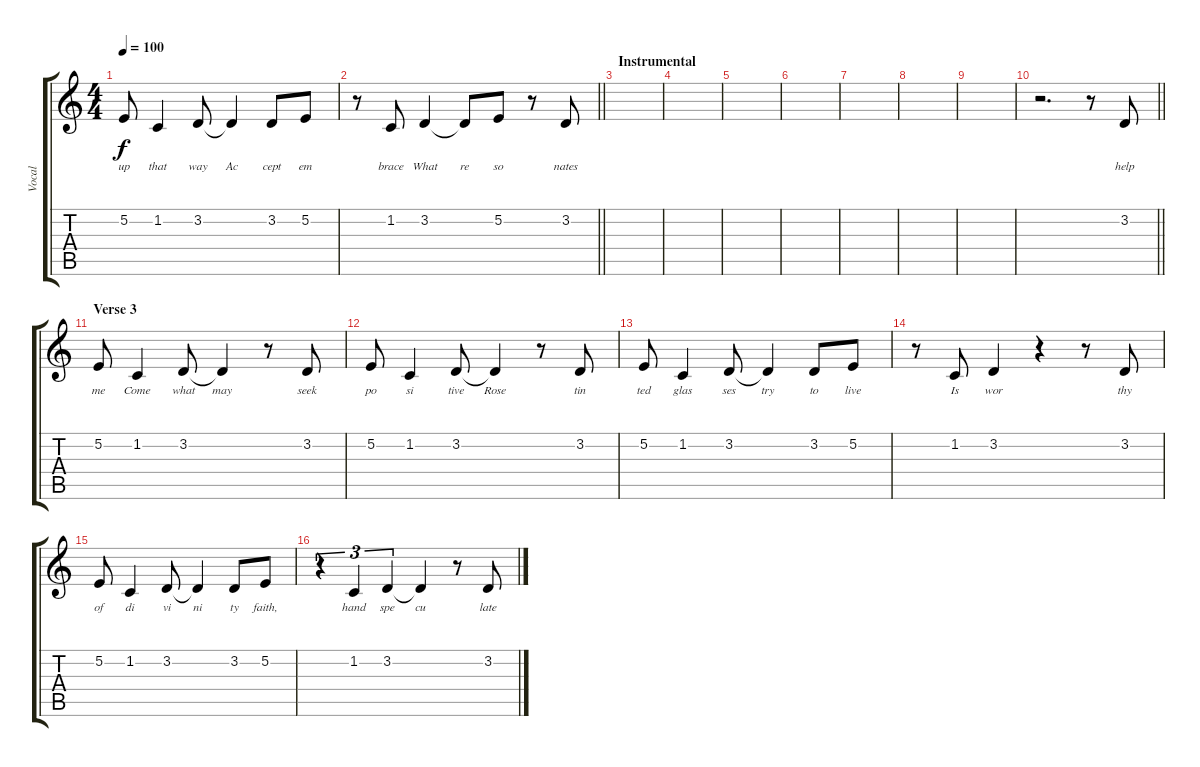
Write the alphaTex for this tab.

\track ("Vocal" "Vocal") {instrument acousticgrandpiano}
\staff {score tabs}
\tuning (E4 B3 G3 D3 A2 E2) {hide}
\ts (4 4)
\tempo 100
\clef g2
\ks c
5.2.8{lyrics (0 "up") lyrics (1 "") lyrics (2 "") lyrics (3 "") lyrics (4 "") dy f} 1.2.4{lyrics (0 "that") lyrics (1 "") lyrics (2 "") lyrics (3 "") lyrics (4 "")} 3.2.8{lyrics (0 "way") lyrics (1 "") lyrics (2 "") lyrics (3 "") lyrics (4 "")} 3.2{t}.4{lyrics (0 "Ac") lyrics (1 "") lyrics (2 "") lyrics (3 "") lyrics (4 "")} 3.2.8{lyrics (0 "cept") lyrics (1 "") lyrics (2 "") lyrics (3 "") lyrics (4 "")} 5.2.8{lyrics (0 "em") lyrics (1 "") lyrics (2 "") lyrics (3 "") lyrics (4 "")} |
\barLineRight lightlight
r.8 1.2.8{lyrics (0 "brace") lyrics (1 "") lyrics (2 "") lyrics (3 "") lyrics (4 "")} 3.2.4{lyrics (0 "What") lyrics (1 "") lyrics (2 "") lyrics (3 "") lyrics (4 "")} 3.2{t}.8{lyrics (0 "re") lyrics (1 "") lyrics (2 "") lyrics (3 "") lyrics (4 "")} 5.2.8{lyrics (0 "so") lyrics (1 "") lyrics (2 "") lyrics (3 "") lyrics (4 "")} r.8 3.2.8{lyrics (0 "nates") lyrics (1 "") lyrics (2 "") lyrics (3 "") lyrics (4 "")} |
\section ("" "Instrumental")
|
|
|
|
|
|
|
\barLineRight lightlight
r.2{d} r.8 3.2.8{lyrics (0 "help") lyrics (1 "") lyrics (2 "") lyrics (3 "") lyrics (4 "")} |
\section ("" "Verse 3")
5.2.8{lyrics (0 "me") lyrics (1 "") lyrics (2 "") lyrics (3 "") lyrics (4 "")} 1.2.4{lyrics (0 "Come") lyrics (1 "") lyrics (2 "") lyrics (3 "") lyrics (4 "")} 3.2.8{lyrics (0 "what") lyrics (1 "") lyrics (2 "") lyrics (3 "") lyrics (4 "")} 3.2{t}.4{lyrics (0 "may") lyrics (1 "") lyrics (2 "") lyrics (3 "") lyrics (4 "")} r.8 3.2.8{lyrics (0 "seek") lyrics (1 "") lyrics (2 "") lyrics (3 "") lyrics (4 "")} |
5.2.8{lyrics (0 "po") lyrics (1 "") lyrics (2 "") lyrics (3 "") lyrics (4 "")} 1.2.4{lyrics (0 "si") lyrics (1 "") lyrics (2 "") lyrics (3 "") lyrics (4 "")} 3.2.8{lyrics (0 "tive") lyrics (1 "") lyrics (2 "") lyrics (3 "") lyrics (4 "")} 3.2{t}.4{lyrics (0 "Rose") lyrics (1 "") lyrics (2 "") lyrics (3 "") lyrics (4 "")} r.8 3.2.8{lyrics (0 "tin") lyrics (1 "") lyrics (2 "") lyrics (3 "") lyrics (4 "")} |
5.2.8{lyrics (0 "ted") lyrics (1 "") lyrics (2 "") lyrics (3 "") lyrics (4 "")} 1.2.4{lyrics (0 "glas") lyrics (1 "") lyrics (2 "") lyrics (3 "") lyrics (4 "")} 3.2.8{lyrics (0 "ses") lyrics (1 "") lyrics (2 "") lyrics (3 "") lyrics (4 "")} 3.2{t}.4{lyrics (0 "try") lyrics (1 "") lyrics (2 "") lyrics (3 "") lyrics (4 "")} 3.2.8{lyrics (0 "to") lyrics (1 "") lyrics (2 "") lyrics (3 "") lyrics (4 "")} 5.2.8{lyrics (0 "live") lyrics (1 "") lyrics (2 "") lyrics (3 "") lyrics (4 "")} |
r.8 1.2.8{lyrics (0 "Is") lyrics (1 "") lyrics (2 "") lyrics (3 "") lyrics (4 "")} 3.2.4{lyrics (0 "wor") lyrics (1 "") lyrics (2 "") lyrics (3 "") lyrics (4 "")} r.4 r.8 3.2.8{lyrics (0 "thy") lyrics (1 "") lyrics (2 "") lyrics (3 "") lyrics (4 "")} |
5.2.8{lyrics (0 "of") lyrics (1 "") lyrics (2 "") lyrics (3 "") lyrics (4 "")} 1.2.4{lyrics (0 "di") lyrics (1 "") lyrics (2 "") lyrics (3 "") lyrics (4 "")} 3.2.8{lyrics (0 "vi") lyrics (1 "") lyrics (2 "") lyrics (3 "") lyrics (4 "")} 3.2{t}.4{lyrics (0 "ni") lyrics (1 "") lyrics (2 "") lyrics (3 "") lyrics (4 "")} 3.2.8{lyrics (0 "ty") lyrics (1 "") lyrics (2 "") lyrics (3 "") lyrics (4 "")} 5.2.8{lyrics (0 "faith,") lyrics (1 "") lyrics (2 "") lyrics (3 "") lyrics (4 "")} |
r.4{tu (3 2)} 1.2.4{tu (3 2) lyrics (0 "hand") lyrics (1 "") lyrics (2 "") lyrics (3 "") lyrics (4 "")} 3.2.4{tu (3 2) lyrics (0 "spe") lyrics (1 "") lyrics (2 "") lyrics (3 "") lyrics (4 "")} 3.2{t}.4{lyrics (0 "cu") lyrics (1 "") lyrics (2 "") lyrics (3 "") lyrics (4 "")} r.8 3.2.8{lyrics (0 "late") lyrics (1 "") lyrics (2 "") lyrics (3 "") lyrics (4 "")}
